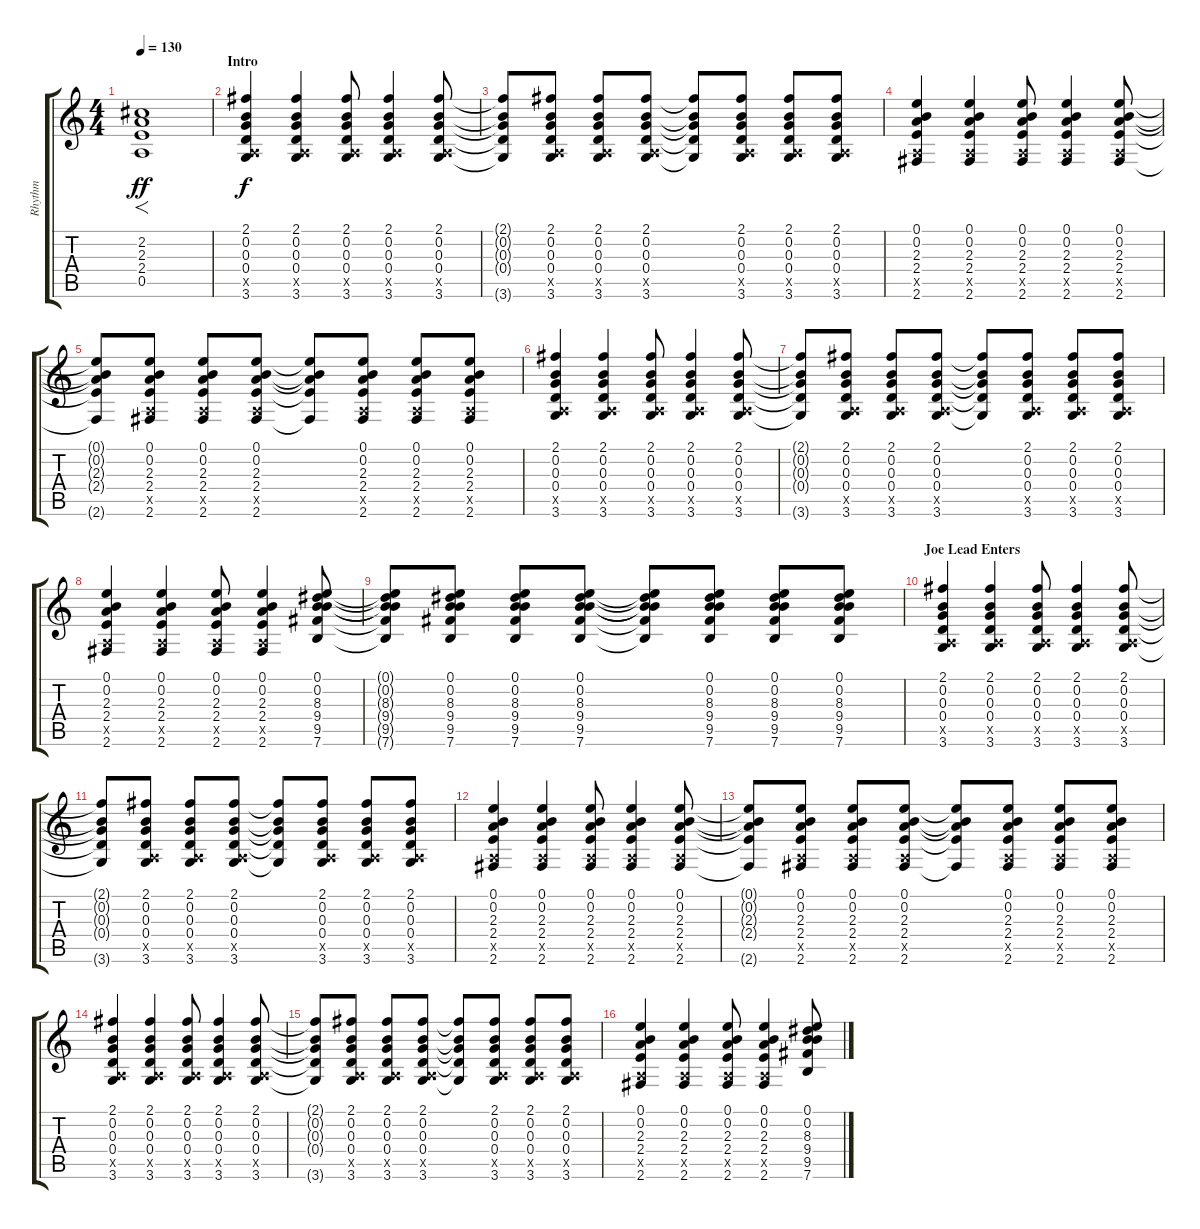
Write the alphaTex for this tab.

\track ("Rhythm" "Rhythm") {instrument acousticguitarsteel}
\staff {score tabs}
\tuning (E4 B3 G3 D3 A2 E2) {hide}
\ts (4 4)
\tempo 130
\clef g2
\ks c
(2.2 2.3 2.4 0.5).1{f dy ff instrument acousticguitarsteel} |
\section ("" "Intro")
(2.1 0.2 0.3 0.4 0.5{x} 3.6).4{dy f} (2.1 0.2 0.3 0.4 0.5{x} 3.6).4 (2.1 0.2 0.3 0.4 0.5{x} 3.6).8 (2.1 0.2 0.3 0.4 0.5{x} 3.6).4 (2.1 0.2 0.3 0.4 0.5{x} 3.6).8 |
(2.1{t} 0.2{t} 0.3{t} 0.4{t} 3.6{t}).8 (2.1 0.2 0.3 0.4 0.5{x} 3.6).8 (2.1 0.2 0.3 0.4 0.5{x} 3.6).8 (2.1 0.2 0.3 0.4 0.5{x} 3.6).8 (2.1{t} 0.2{t} 0.3{t} 0.4{t} 3.6{t}).8 (2.1 0.2 0.3 0.4 0.5{x} 3.6).8 (2.1 0.2 0.3 0.4 0.5{x} 3.6).8 (2.1 0.2 0.3 0.4 0.5{x} 3.6).8 |
(0.1 0.2 2.3 2.4 0.5{x} 2.6).4 (0.1 0.2 2.3 2.4 0.5{x} 2.6).4 (0.1 0.2 2.3 2.4 0.5{x} 2.6).8 (0.1 0.2 2.3 2.4 0.5{x} 2.6).4 (0.1 0.2 2.3 2.4 0.5{x} 2.6).8 |
(0.1{t} 0.2{t} 2.3{t} 2.4{t} 2.6{t}).8 (0.1 0.2 2.3 2.4 0.5{x} 2.6).8 (0.1 0.2 2.3 2.4 0.5{x} 2.6).8 (0.1 0.2 2.3 2.4 0.5{x} 2.6).8 (0.1{t} 0.2{t} 2.3{t} 2.4{t} 2.6{t}).8 (0.1 0.2 2.3 2.4 0.5{x} 2.6).8 (0.1 0.2 2.3 2.4 0.5{x} 2.6).8 (0.1 0.2 2.3 2.4 0.5{x} 2.6).8 |
(2.1 0.2 0.3 0.4 0.5{x} 3.6).4 (2.1 0.2 0.3 0.4 0.5{x} 3.6).4 (2.1 0.2 0.3 0.4 0.5{x} 3.6).8 (2.1 0.2 0.3 0.4 0.5{x} 3.6).4 (2.1 0.2 0.3 0.4 0.5{x} 3.6).8 |
(2.1{t} 0.2{t} 0.3{t} 0.4{t} 3.6{t}).8 (2.1 0.2 0.3 0.4 0.5{x} 3.6).8 (2.1 0.2 0.3 0.4 0.5{x} 3.6).8 (2.1 0.2 0.3 0.4 0.5{x} 3.6).8 (2.1{t} 0.2{t} 0.3{t} 0.4{t} 3.6{t}).8 (2.1 0.2 0.3 0.4 0.5{x} 3.6).8 (2.1 0.2 0.3 0.4 0.5{x} 3.6).8 (2.1 0.2 0.3 0.4 0.5{x} 3.6).8 |
(0.1 0.2 2.3 2.4 0.5{x} 2.6).4 (0.1 0.2 2.3 2.4 0.5{x} 2.6).4 (0.1 0.2 2.3 2.4 0.5{x} 2.6).8 (0.1 0.2 2.3 2.4 0.5{x} 2.6).4 (0.1 0.2 8.3 9.4 9.5 7.6).8 |
(0.1{t} 0.2{t} 8.3{t} 9.4{t} 9.5{t} 7.6{t}).8 (0.1 0.2 8.3 9.4 9.5 7.6).8 (0.1 0.2 8.3 9.4 9.5 7.6).8 (0.1 0.2 8.3 9.4 9.5 7.6).8 (0.1{t} 0.2{t} 8.3{t} 9.4{t} 9.5{t} 7.6{t}).8 (0.1 0.2 8.3 9.4 9.5 7.6).8 (0.1 0.2 8.3 9.4 9.5 7.6).8 (0.1 0.2 8.3 9.4 9.5 7.6).8 |
\section ("" "Joe Lead Enters")
(2.1 0.2 0.3 0.4 0.5{x} 3.6).4 (2.1 0.2 0.3 0.4 0.5{x} 3.6).4 (2.1 0.2 0.3 0.4 0.5{x} 3.6).8 (2.1 0.2 0.3 0.4 0.5{x} 3.6).4 (2.1 0.2 0.3 0.4 0.5{x} 3.6).8 |
(2.1{t} 0.2{t} 0.3{t} 0.4{t} 3.6{t}).8 (2.1 0.2 0.3 0.4 0.5{x} 3.6).8 (2.1 0.2 0.3 0.4 0.5{x} 3.6).8 (2.1 0.2 0.3 0.4 0.5{x} 3.6).8 (2.1{t} 0.2{t} 0.3{t} 0.4{t} 3.6{t}).8 (2.1 0.2 0.3 0.4 0.5{x} 3.6).8 (2.1 0.2 0.3 0.4 0.5{x} 3.6).8 (2.1 0.2 0.3 0.4 0.5{x} 3.6).8 |
(0.1 0.2 2.3 2.4 0.5{x} 2.6).4 (0.1 0.2 2.3 2.4 0.5{x} 2.6).4 (0.1 0.2 2.3 2.4 0.5{x} 2.6).8 (0.1 0.2 2.3 2.4 0.5{x} 2.6).4 (0.1 0.2 2.3 2.4 0.5{x} 2.6).8 |
(0.1{t} 0.2{t} 2.3{t} 2.4{t} 2.6{t}).8 (0.1 0.2 2.3 2.4 0.5{x} 2.6).8 (0.1 0.2 2.3 2.4 0.5{x} 2.6).8 (0.1 0.2 2.3 2.4 0.5{x} 2.6).8 (0.1{t} 0.2{t} 2.3{t} 2.4{t} 2.6{t}).8 (0.1 0.2 2.3 2.4 0.5{x} 2.6).8 (0.1 0.2 2.3 2.4 0.5{x} 2.6).8 (0.1 0.2 2.3 2.4 0.5{x} 2.6).8 |
(2.1 0.2 0.3 0.4 0.5{x} 3.6).4 (2.1 0.2 0.3 0.4 0.5{x} 3.6).4 (2.1 0.2 0.3 0.4 0.5{x} 3.6).8 (2.1 0.2 0.3 0.4 0.5{x} 3.6).4 (2.1 0.2 0.3 0.4 0.5{x} 3.6).8 |
(2.1{t} 0.2{t} 0.3{t} 0.4{t} 3.6{t}).8 (2.1 0.2 0.3 0.4 0.5{x} 3.6).8 (2.1 0.2 0.3 0.4 0.5{x} 3.6).8 (2.1 0.2 0.3 0.4 0.5{x} 3.6).8 (2.1{t} 0.2{t} 0.3{t} 0.4{t} 3.6{t}).8 (2.1 0.2 0.3 0.4 0.5{x} 3.6).8 (2.1 0.2 0.3 0.4 0.5{x} 3.6).8 (2.1 0.2 0.3 0.4 0.5{x} 3.6).8 |
(0.1 0.2 2.3 2.4 0.5{x} 2.6).4 (0.1 0.2 2.3 2.4 0.5{x} 2.6).4 (0.1 0.2 2.3 2.4 0.5{x} 2.6).8 (0.1 0.2 2.3 2.4 0.5{x} 2.6).4 (0.1 0.2 8.3 9.4 9.5 7.6).8
